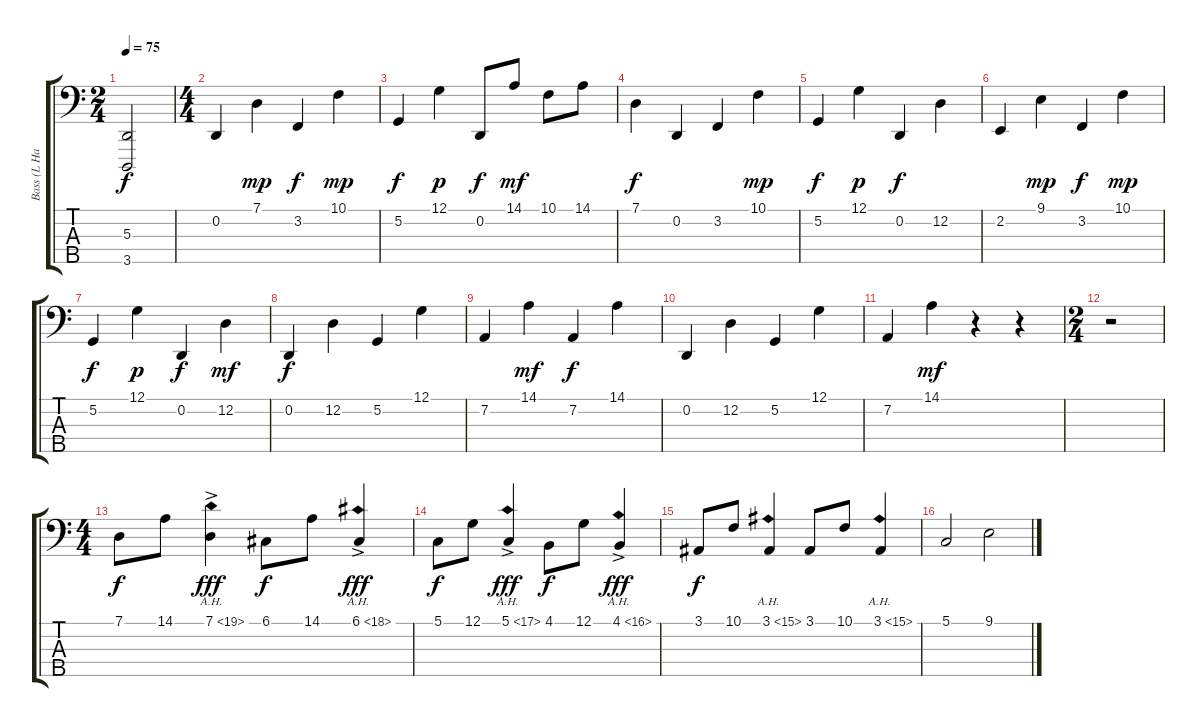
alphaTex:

\track ("Bass (L Hand)" "Bass (L Ha") {instrument brightacousticpiano}
\staff {score tabs}
\tuning (G2 D2 A1 E1 B0) {hide}
\ts (2 4)
\tempo 75
\clef f4
\ks c
(5.3 3.5).2{dy f} |
\ts (4 4)
0.2.4 7.1.4{dy mp} 3.2.4{dy f} 10.1.4{dy mp} |
5.2.4{dy f} 12.1.4{dy p} 0.2.8{dy f} 14.1.8{dy mf} 10.1.8 14.1.8 |
7.1.4{dy f} 0.2.4 3.2.4 10.1.4{dy mp} |
5.2.4{dy f} 12.1.4{dy p} 0.2.4{dy f} 12.2.4 |
2.2.4 9.1.4{dy mp} 3.2.4{dy f} 10.1.4{dy mp} |
5.2.4{dy f} 12.1.4{dy p} 0.2.4{dy f} 12.2.4{dy mf} |
0.2.4{dy f} 12.2.4 5.2.4 12.1.4 |
7.2.4 14.1.4{dy mf} 7.2.4{dy f} 14.1.4 |
0.2.4 12.2.4 5.2.4 12.1.4 |
7.2.4 14.1.4{dy mf} r.4 r.4 |
\ts (2 4)
r.2 |
\ts (4 4)
7.1.8{dy f volume 6} 14.1.8 7.1{ah 12 ac}.4{dy fff} 6.1.8{dy f} 14.1.8 6.1{ah 12 ac}.4{dy fff} |
5.1.8{dy f} 12.1.8 5.1{ah 12 ac}.4{dy fff} 4.1.8{dy f} 12.1.8 4.1{ah 12 ac}.4{dy fff} |
3.1.8{dy f} 10.1.8 3.1{ah 12}.4 3.1.8 10.1.8 3.1{ah 12}.4 |
5.1.2 9.1.2
